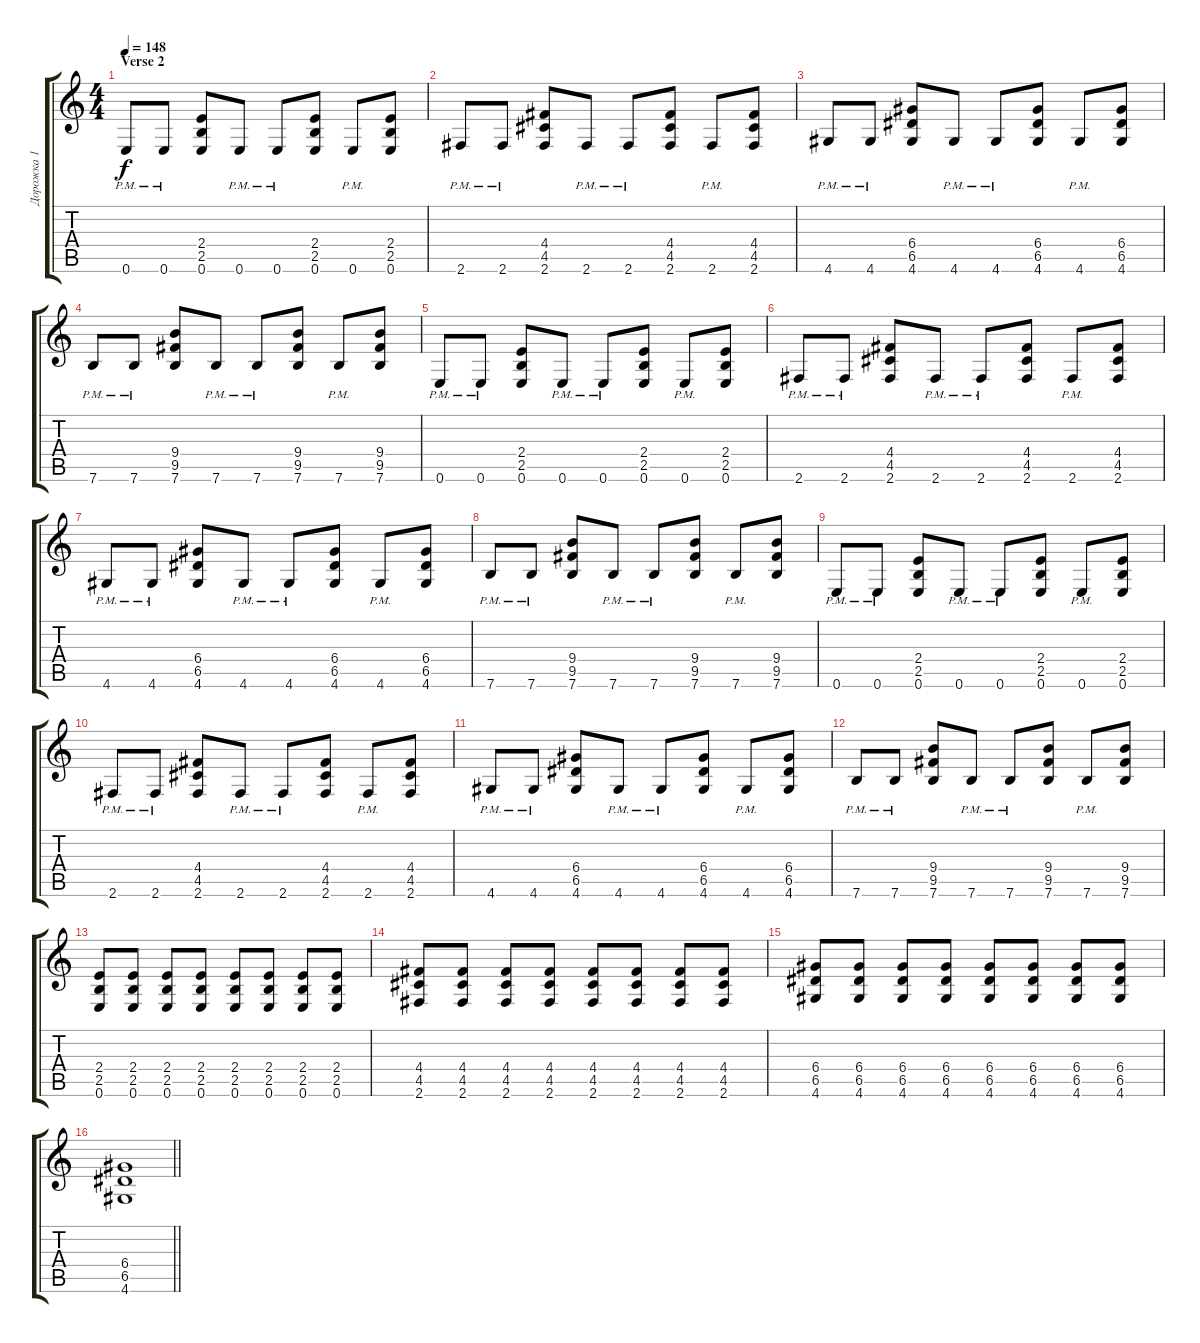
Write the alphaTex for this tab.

\track ("Дорожка 1" "Дорожка 1") {instrument overdrivenguitar}
\staff {score tabs}
\tuning (E4 B3 G3 D3 A2 E2) {hide}
\ts (4 4)
\section ("" "Verse 2")
\tempo 148
\clef g2
\ks c
0.6{pm}.8{dy f} 0.6{pm}.8 (2.4 2.5 0.6).8 0.6{pm}.8 0.6{pm}.8 (2.4 2.5 0.6).8 0.6{pm}.8 (2.4 2.5 0.6).8 |
2.6{pm}.8 2.6{pm}.8 (4.4 4.5 2.6).8 2.6{pm}.8 2.6{pm}.8 (4.4 4.5 2.6).8 2.6{pm}.8 (4.4 4.5 2.6).8 |
4.6{pm}.8 4.6{pm}.8 (6.4 6.5 4.6).8 4.6{pm}.8 4.6{pm}.8 (6.4 6.5 4.6).8 4.6{pm}.8 (6.4 6.5 4.6).8 |
7.6{pm}.8 7.6{pm}.8 (9.4 9.5 7.6).8 7.6{pm}.8 7.6{pm}.8 (9.4 9.5 7.6).8 7.6{pm}.8 (9.4 9.5 7.6).8 |
0.6{pm}.8 0.6{pm}.8 (2.4 2.5 0.6).8 0.6{pm}.8 0.6{pm}.8 (2.4 2.5 0.6).8 0.6{pm}.8 (2.4 2.5 0.6).8 |
2.6{pm}.8 2.6{pm}.8 (4.4 4.5 2.6).8 2.6{pm}.8 2.6{pm}.8 (4.4 4.5 2.6).8 2.6{pm}.8 (4.4 4.5 2.6).8 |
4.6{pm}.8 4.6{pm}.8 (6.4 6.5 4.6).8 4.6{pm}.8 4.6{pm}.8 (6.4 6.5 4.6).8 4.6{pm}.8 (6.4 6.5 4.6).8 |
7.6{pm}.8 7.6{pm}.8 (9.4 9.5 7.6).8 7.6{pm}.8 7.6{pm}.8 (9.4 9.5 7.6).8 7.6{pm}.8 (9.4 9.5 7.6).8 |
0.6{pm}.8 0.6{pm}.8 (2.4 2.5 0.6).8 0.6{pm}.8 0.6{pm}.8 (2.4 2.5 0.6).8 0.6{pm}.8 (2.4 2.5 0.6).8 |
2.6{pm}.8 2.6{pm}.8 (4.4 4.5 2.6).8 2.6{pm}.8 2.6{pm}.8 (4.4 4.5 2.6).8 2.6{pm}.8 (4.4 4.5 2.6).8 |
4.6{pm}.8 4.6{pm}.8 (6.4 6.5 4.6).8 4.6{pm}.8 4.6{pm}.8 (6.4 6.5 4.6).8 4.6{pm}.8 (6.4 6.5 4.6).8 |
7.6{pm}.8 7.6{pm}.8 (9.4 9.5 7.6).8 7.6{pm}.8 7.6{pm}.8 (9.4 9.5 7.6).8 7.6{pm}.8 (9.4 9.5 7.6).8 |
(2.4 2.5 0.6).8 (2.4 2.5 0.6).8 (2.4 2.5 0.6).8 (2.4 2.5 0.6).8 (2.4 2.5 0.6).8 (2.4 2.5 0.6).8 (2.4 2.5 0.6).8 (2.4 2.5 0.6).8 |
(4.4 4.5 2.6).8 (4.4 4.5 2.6).8 (4.4 4.5 2.6).8 (4.4 4.5 2.6).8 (4.4 4.5 2.6).8 (4.4 4.5 2.6).8 (4.4 4.5 2.6).8 (4.4 4.5 2.6).8 |
(6.4 6.5 4.6).8 (6.4 6.5 4.6).8 (6.4 6.5 4.6).8 (6.4 6.5 4.6).8 (6.4 6.5 4.6).8 (6.4 6.5 4.6).8 (6.4 6.5 4.6).8 (6.4 6.5 4.6).8 |
\barLineRight lightlight
(6.4 6.5 4.6).1
